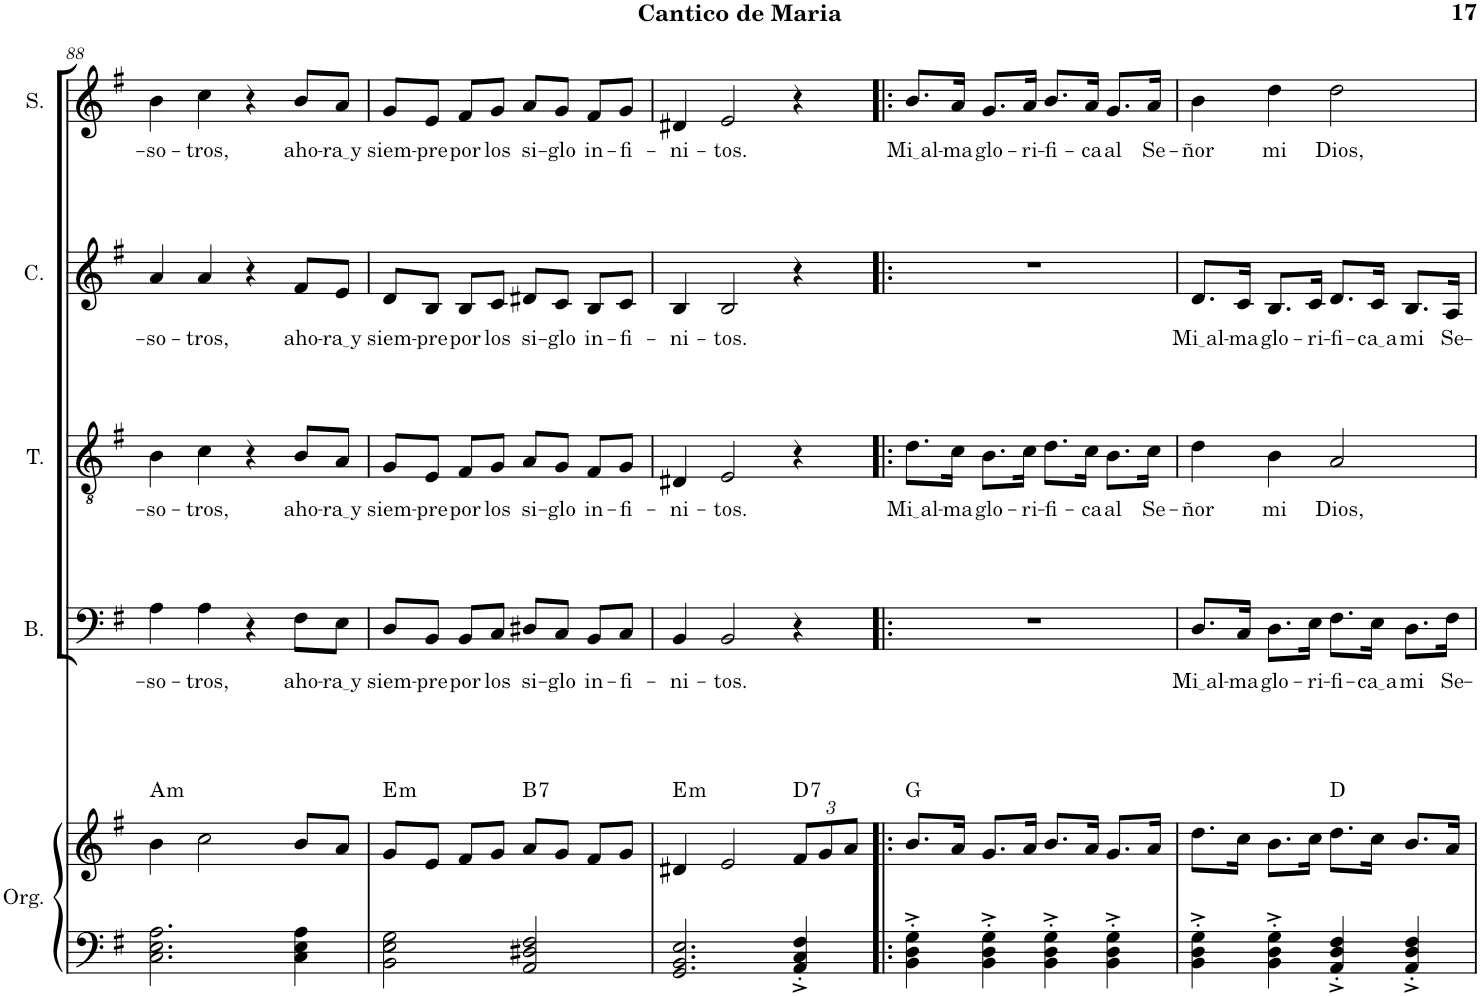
**kern	**kern	**harte	**kern	**text	**kern	**text	**kern	**text	**kern	**text
*part5	*part5	*part5	*part4	*part4	*part3	*part3	*part2	*part2	*part1	*part1
*staff6	*staff5	*	*staff4	*staff4	*staff3	*staff3	*staff2	*staff2	*staff1	*staff1
*I"Órgano	*	*	*I"Bajo	*	*I"Tenor	*	*I"Contralto	*	*I"Soprano	*
*	*	*	*I'B.	*	*I'T.	*	*I'C.	*	*I'S.	*
!!LO:PB:g=z
*clefF4	*clefG2	*	*clefF4	*	*clefGv2	*	*clefG2	*	*clefG2	*
*k[f#]	*k[f#]	*	*k[f#]	*	*k[f#]	*	*k[f#]	*	*k[f#]	*
*M4/4	*M4/4	*	*M4/4	*	*M4/4	*	*M4/4	*	*M4/4	*
=88	=88	=88	=88	=88	=88	=88	=88	=88	=88	=88
!	!	!LO:H:kt=m	!	!LO:LY:b	!	!LO:LY:b	!	!LO:LY:b	!	!LO:LY:b
2.C\ 2.E\ 2.A\	4b\	A:min	4A\	-so-	4B\	-so-	4a/	-so-	4b\	-so-
!	!	!	!	!LO:LY:b	!	!LO:LY:b	!	!LO:LY:b	!	!LO:LY:b
.	2cc\	.	4A\	-tros,	4c\	-tros,	4a/	-tros,	4cc\	-tros,
.	.	.	4r	.	4r	.	4r	.	4r	.
!	!	!	!	!LO:LY:b	!	!LO:LY:b	!	!LO:LY:b	!	!LO:LY:b
4C\ 4E\ 4A\	8b/L	.	8F#\L	aho-	8B/L	aho-	8f#/L	aho-	8b/L	aho-
!	!	!	!	!LO:LY:b	!	!LO:LY:b	!	!LO:LY:b	!	!LO:LY:b
.	8a/J	.	8E\J	ra y	8A/J	ra y	8e/J	ra y	8a/J	ra y
=89	=89	=89	=89	=89	=89	=89	=89	=89	=89	=89
!	!	!LO:H:kt=m	!	!LO:LY:b	!	!LO:LY:b	!	!LO:LY:b	!	!LO:LY:b
2BB\ 2E\ 2G\	8g/L	E:min	8D/L	siem-	8G/L	siem-	8d/L	siem-	8g/L	siem-
!	!	!	!	!LO:LY:b	!	!LO:LY:b	!	!LO:LY:b	!	!LO:LY:b
.	8e/J	.	8BB/J	-pre	8E/J	-pre	8B/J	-pre	8e/J	-pre
!	!	!	!	!LO:LY:b	!	!LO:LY:b	!	!LO:LY:b	!	!LO:LY:b
.	8f#/L	.	8BB/L	por	8F#/L	por	8B/L	por	8f#/L	por
!	!	!	!	!LO:LY:b	!	!LO:LY:b	!	!LO:LY:b	!	!LO:LY:b
.	8g/J	.	8C/J	los	8G/J	los	8c/J	los	8g/J	los
!	!	!LO:H:kt=7	!	!LO:LY:b	!	!LO:LY:b	!	!LO:LY:b	!	!LO:LY:b
2AA/ 2D#X/ 2F#/	8a/L	B:7	8D#X/L	si-	8A/L	si-	8d#X/L	si-	8a/L	si-
!	!	!	!	!LO:LY:b	!	!LO:LY:b	!	!LO:LY:b	!	!LO:LY:b
.	8g/J	.	8C/J	-glo	8G/J	-glo	8c/J	-glo	8g/J	-glo
!	!	!	!	!LO:LY:b	!	!LO:LY:b	!	!LO:LY:b	!	!LO:LY:b
.	8f#/L	.	8BB/L	in-	8F#/L	in-	8B/L	in-	8f#/L	in-
!	!	!	!	!LO:LY:b	!	!LO:LY:b	!	!LO:LY:b	!	!LO:LY:b
.	8g/J	.	8C/J	-fi-	8G/J	-fi-	8c/J	-fi-	8g/J	-fi-
=90	=90	=90	=90	=90	=90	=90	=90	=90	=90	=90
!	!	!LO:H:kt=m	!	!LO:LY:b	!	!LO:LY:b	!	!LO:LY:b	!	!LO:LY:b
2.GG/ 2.BB/ 2.E/	4d#X/	E:min	4BB/	-ni-	4D#X/	-ni-	4B/	-ni-	4d#X/	-ni-
!	!	!	!	!LO:LY:b	!	!LO:LY:b	!	!LO:LY:b	!	!LO:LY:b
.	2e/	.	2BB/	-tos.	2E/	-tos.	2B/	-tos.	2e/	-tos.
*	*Xbrackettup	*	*	*	*	*	*	*	*	*
!	!	!LO:H:kt=7	!	!	!	!	!	!	!	!
4AA/'^ 4C/'^ 4F#/'^	12f#/L	D:7	4r	.	4r	.	4r	.	4r	.
.	12g/	.	.	.	.	.	.	.	.	.
.	12a/J	.	.	.	.	.	.	.	.	.
=91!|:	=91!|:	=91!|:	=91!|:	=91!|:	=91!|:	=91!|:	=91!|:	=91!|:	=91!|:	=91!|:
!	!	!	!	!	!	!LO:LY:b	!	!	!	!LO:LY:b
4BB\'^ 4D\'^ 4G\'^	8.b/L	G:maj	1r	.	8.d\L	Mi al	1r	.	8.b/L	Mi al
!	!	!	!	!	!	!LO:LY:b	!	!	!	!LO:LY:b
.	16a/Jk	.	.	.	16c\Jk	-ma	.	.	16a/Jk	-ma
!	!	!	!	!	!	!LO:LY:b	!	!	!	!LO:LY:b
4BB\'^ 4D\'^ 4G\'^	8.g/L	.	.	.	8.B\L	glo-	.	.	8.g/L	glo-
!	!	!	!	!	!	!LO:LY:b	!	!	!	!LO:LY:b
.	16a/Jk	.	.	.	16c\Jk	-ri-	.	.	16a/Jk	-ri-
!	!	!	!	!	!	!LO:LY:b	!	!	!	!LO:LY:b
4BB\'^ 4D\'^ 4G\'^	8.b/L	.	.	.	8.d\L	-fi-	.	.	8.b/L	-fi-
!	!	!	!	!	!	!LO:LY:b	!	!	!	!LO:LY:b
.	16a/Jk	.	.	.	16c\Jk	-ca	.	.	16a/Jk	-ca
!	!	!	!	!	!	!LO:LY:b	!	!	!	!LO:LY:b
4BB\'^ 4D\'^ 4G\'^	8.g/L	.	.	.	8.B\L	al	.	.	8.g/L	al
!	!	!	!	!	!	!LO:LY:b	!	!	!	!LO:LY:b
.	16a/Jk	.	.	.	16c\Jk	Se-	.	.	16a/Jk	Se-
=92	=92	=92	=92	=92	=92	=92	=92	=92	=92	=92
!	!	!	!	!LO:LY:b	!	!LO:LY:b	!	!LO:LY:b	!	!LO:LY:b
4BB\'^ 4D\'^ 4G\'^	8.dd\L	.	8.D/L	Mi al	4d\	-ñor	8.d/L	Mi al	4b\	-ñor
!	!	!	!	!LO:LY:b	!	!	!	!LO:LY:b	!	!
.	16cc\Jk	.	16C/Jk	-ma	.	.	16c/Jk	-ma	.	.
!	!	!	!	!LO:LY:b	!	!LO:LY:b	!	!LO:LY:b	!	!LO:LY:b
4BB\'^ 4D\'^ 4G\'^	8.b\L	.	8.D\L	glo-	4B\	mi	8.B/L	glo-	4dd\	mi
!	!	!	!	!LO:LY:b	!	!	!	!LO:LY:b	!	!
.	16cc\Jk	.	16E\Jk	-ri-	.	.	16c/Jk	-ri-	.	.
!	!	!	!	!LO:LY:b	!	!LO:LY:b	!	!LO:LY:b	!	!LO:LY:b
4AA/'^ 4D/'^ 4F#/'^	8.dd\L	D:maj	8.F#\L	-fi-	2A/	Dios,	8.d/L	-fi-	2dd\	Dios,
!	!	!	!	!LO:LY:b	!	!	!	!LO:LY:b	!	!
.	16cc\Jk	.	16E\Jk	ca a	.	.	16c/Jk	ca a	.	.
!	!	!	!	!LO:LY:b	!	!	!	!LO:LY:b	!	!
4AA/'^ 4D/'^ 4F#/'^	8.b/L	.	8.D\L	mi	.	.	8.B/L	mi	.	.
!	!	!	!	!LO:LY:b	!	!	!	!LO:LY:b	!	!
.	16a/Jk	.	16F#\Jk	Se-	.	.	16A/Jk	Se-	.	.
=	=	=	=	=	=	=	=	=	=	=
*-	*-	*-	*-	*-	*-	*-	*-	*-	*-	*-
